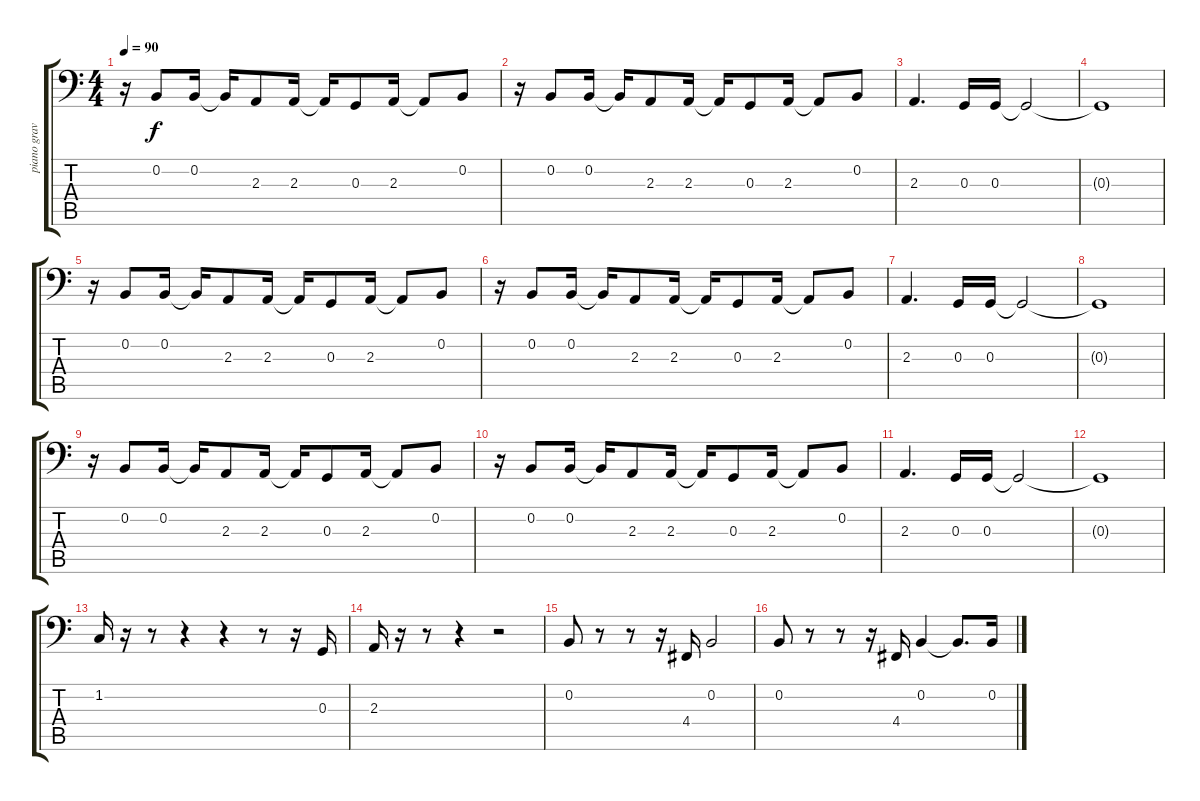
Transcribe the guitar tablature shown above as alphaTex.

\track ("piano grave" "piano grav") {instrument brightacousticpiano}
\staff {score tabs}
\tuning (E3 B2 G2 D2 A1 E1) {hide}
\ts (4 4)
\tempo 90
\clef f4
\ks c
r.16{dy f instrument brightacousticpiano} 0.2.8 0.2.16 0.2{t}.16 2.3.8 2.3.16 2.3{t}.16 0.3.8 2.3.16 2.3{t}.8 0.2.8 |
r.16 0.2.8 0.2.16 0.2{t}.16 2.3.8 2.3.16 2.3{t}.16 0.3.8 2.3.16 2.3{t}.8 0.2.8 |
2.3.4{d} 0.3.16 0.3.16 0.3{t}.2 |
0.3{t}.1 |
r.16 0.2.8 0.2.16 0.2{t}.16 2.3.8 2.3.16 2.3{t}.16 0.3.8 2.3.16 2.3{t}.8 0.2.8 |
r.16 0.2.8 0.2.16 0.2{t}.16 2.3.8 2.3.16 2.3{t}.16 0.3.8 2.3.16 2.3{t}.8 0.2.8 |
2.3.4{d} 0.3.16 0.3.16 0.3{t}.2 |
0.3{t}.1 |
r.16 0.2.8 0.2.16 0.2{t}.16 2.3.8 2.3.16 2.3{t}.16 0.3.8 2.3.16 2.3{t}.8 0.2.8 |
r.16 0.2.8 0.2.16 0.2{t}.16 2.3.8 2.3.16 2.3{t}.16 0.3.8 2.3.16 2.3{t}.8 0.2.8 |
2.3.4{d} 0.3.16 0.3.16 0.3{t}.2 |
0.3{t}.1 |
1.2.16 r.16 r.8 r.4 r.4 r.8 r.16 0.3.16 |
2.3.16 r.16 r.8 r.4 r.2 |
0.2.8 r.8 r.8 r.16 4.4.16 0.2.2 |
0.2.8 r.8 r.8 r.16 4.4.16 0.2.4 0.2{t}.8{d} 0.2.16
